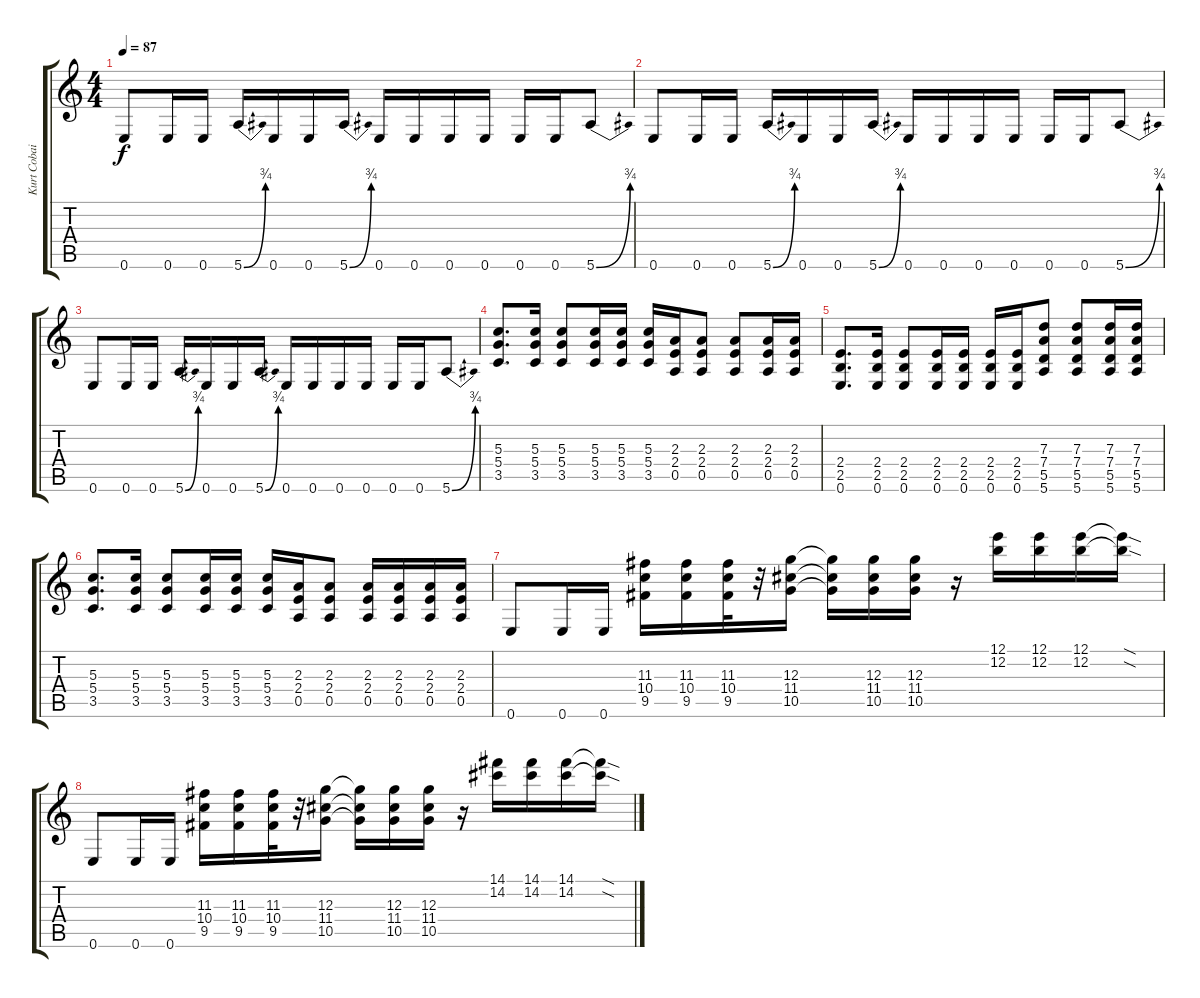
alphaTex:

\track ("Kurt Cobain" "Kurt Cobai") {instrument distortionguitar}
\staff {score tabs}
\tuning (E4 B3 G3 D3 A2 E2) {hide}
\ts (4 4)
\tempo 87
\clef g2
\ks c
0.6.8{dy f} 0.6.16 0.6.16 5.6{be (bend 0 0 60 3)}.16 0.6.16 0.6.16 5.6{be (bend 0 0 60 3)}.16 0.6.16 0.6.16 0.6.16 0.6.16 0.6.16 0.6.16 5.6{be (bend 0 0 60 3)}.8 |
0.6.8 0.6.16 0.6.16 5.6{be (bend 0 0 60 3)}.16 0.6.16 0.6.16 5.6{be (bend 0 0 60 3)}.16 0.6.16 0.6.16 0.6.16 0.6.16 0.6.16 0.6.16 5.6{be (bend 0 0 60 3)}.8 |
0.6.8 0.6.16 0.6.16 5.6{be (bend 0 0 60 3)}.16 0.6.16 0.6.16 5.6{be (bend 0 0 60 3)}.16 0.6.16 0.6.16 0.6.16 0.6.16 0.6.16 0.6.16 5.6{be (bend 0 0 60 3)}.8 |
(5.3 5.4 3.5).8{d} (5.3 5.4 3.5).16 (5.3 5.4 3.5).8 (5.3 5.4 3.5).16 (5.3 5.4 3.5).16 (5.3 5.4 3.5).16 (2.3 2.4 0.5).16 (2.3 2.4 0.5).8 (2.3 2.4 0.5).8 (2.3 2.4 0.5).16 (2.3 2.4 0.5).16 |
(2.4 2.5 0.6).8{d} (2.4 2.5 0.6).16 (2.4 2.5 0.6).8 (2.4 2.5 0.6).16 (2.4 2.5 0.6).16 (2.4 2.5 0.6).16 (2.4 2.5 0.6).16 (7.3 7.4 5.5 5.6).8 (7.3 7.4 5.5 5.6).8 (7.3 7.4 5.5 5.6).16 (7.3 7.4 5.5 5.6).16 |
(5.3 5.4 3.5).8{d} (5.3 5.4 3.5).16 (5.3 5.4 3.5).8 (5.3 5.4 3.5).16 (5.3 5.4 3.5).16 (5.3 5.4 3.5).16 (2.3 2.4 0.5).16 (2.3 2.4 0.5).8 (2.3 2.4 0.5).16 (2.3 2.4 0.5).16 (2.3 2.4 0.5).16 (2.3 2.4 0.5).16 |
0.6.8 0.6.16 0.6.16 (11.3 10.4 9.5).16 (11.3 10.4 9.5).16 (11.3 10.4 9.5).32 r.32 (12.3 11.4 10.5).16 (12.3{t} 11.4{t} 10.5{t}).16 (12.3 11.4 10.5).16 (12.3 11.4 10.5).16 r.16 (12.1 12.2).16 (12.1 12.2).16 (12.1 12.2).16 (12.1{sod t} 12.2{sod t}).16 |
0.6.8 0.6.16 0.6.16 (11.3 10.4 9.5).16 (11.3 10.4 9.5).16 (11.3 10.4 9.5).32 r.32 (12.3 11.4 10.5).16 (12.3{t} 11.4{t} 10.5{t}).16 (12.3 11.4 10.5).16 (12.3 11.4 10.5).16 r.16 (14.1 14.2).16 (14.1 14.2).16 (14.1 14.2).16 (14.1{sod t} 14.2{sod t}).16
